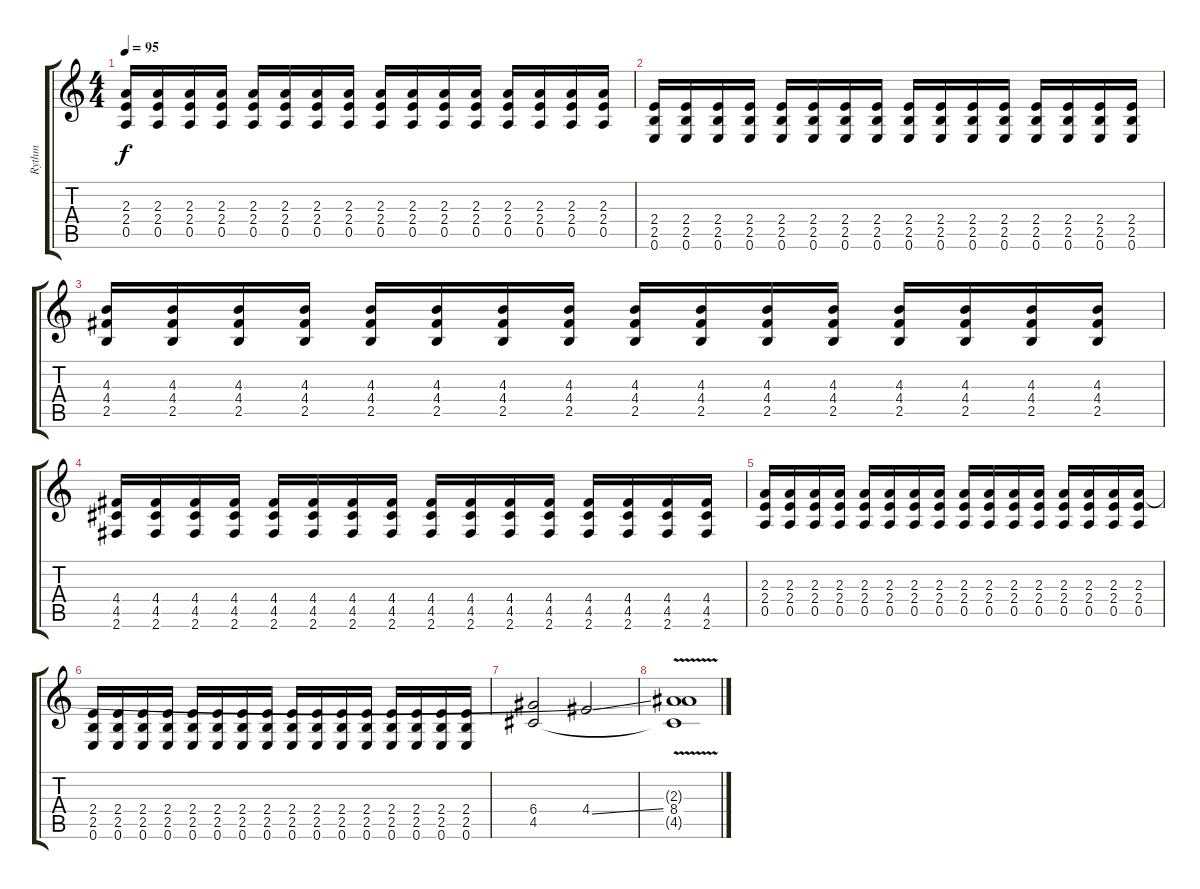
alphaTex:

\track ("Rythm" "Rythm") {instrument overdrivenguitar}
\staff {score tabs}
\tuning (E4 B3 G3 D3 A2 E2) {hide}
\ts (4 4)
\tempo 95
\clef g2
\ks c
(2.3 2.4 0.5).16{dy f} (2.3 2.4 0.5).16 (2.3 2.4 0.5).16 (2.3 2.4 0.5).16 (2.3 2.4 0.5).16 (2.3 2.4 0.5).16 (2.3 2.4 0.5).16 (2.3 2.4 0.5).16 (2.3 2.4 0.5).16 (2.3 2.4 0.5).16 (2.3 2.4 0.5).16 (2.3 2.4 0.5).16 (2.3 2.4 0.5).16 (2.3 2.4 0.5).16 (2.3 2.4 0.5).16 (2.3 2.4 0.5).16 |
(2.4 2.5 0.6).16 (2.4 2.5 0.6).16 (2.4 2.5 0.6).16 (2.4 2.5 0.6).16 (2.4 2.5 0.6).16 (2.4 2.5 0.6).16 (2.4 2.5 0.6).16 (2.4 2.5 0.6).16 (2.4 2.5 0.6).16 (2.4 2.5 0.6).16 (2.4 2.5 0.6).16 (2.4 2.5 0.6).16 (2.4 2.5 0.6).16 (2.4 2.5 0.6).16 (2.4 2.5 0.6).16 (2.4 2.5 0.6).16 |
(4.3 4.4 2.5).16 (4.3 4.4 2.5).16 (4.3 4.4 2.5).16 (4.3 4.4 2.5).16 (4.3 4.4 2.5).16 (4.3 4.4 2.5).16 (4.3 4.4 2.5).16 (4.3 4.4 2.5).16 (4.3 4.4 2.5).16 (4.3 4.4 2.5).16 (4.3 4.4 2.5).16 (4.3 4.4 2.5).16 (4.3 4.4 2.5).16 (4.3 4.4 2.5).16 (4.3 4.4 2.5).16 (4.3 4.4 2.5).16 |
(4.4 4.5 2.6).16 (4.4 4.5 2.6).16 (4.4 4.5 2.6).16 (4.4 4.5 2.6).16 (4.4 4.5 2.6).16 (4.4 4.5 2.6).16 (4.4 4.5 2.6).16 (4.4 4.5 2.6).16 (4.4 4.5 2.6).16 (4.4 4.5 2.6).16 (4.4 4.5 2.6).16 (4.4 4.5 2.6).16 (4.4 4.5 2.6).16 (4.4 4.5 2.6).16 (4.4 4.5 2.6).16 (4.4 4.5 2.6).16 |
(2.3 2.4 0.5).16 (2.3 2.4 0.5).16 (2.3 2.4 0.5).16 (2.3 2.4 0.5).16 (2.3 2.4 0.5).16 (2.3 2.4 0.5).16 (2.3 2.4 0.5).16 (2.3 2.4 0.5).16 (2.3 2.4 0.5).16 (2.3 2.4 0.5).16 (2.3 2.4 0.5).16 (2.3 2.4 0.5).16 (2.3 2.4 0.5).16 (2.3 2.4 0.5).16 (2.3 2.4 0.5).16 (2.3 2.4 0.5).16 |
(2.4 2.5 0.6).16 (2.4 2.5 0.6).16 (2.4 2.5 0.6).16 (2.4 2.5 0.6).16 (2.4 2.5 0.6).16 (2.4 2.5 0.6).16 (2.4 2.5 0.6).16 (2.4 2.5 0.6).16 (2.4 2.5 0.6).16 (2.4 2.5 0.6).16 (2.4 2.5 0.6).16 (2.4 2.5 0.6).16 (2.4 2.5 0.6).16 (2.4 2.5 0.6).16 (2.4 2.5 0.6).16 (2.4 2.5 0.6).16 |
(6.4 4.5).2 4.4{ss}.2 |
(2.3{t} 8.4{v} 4.5{t}).1
